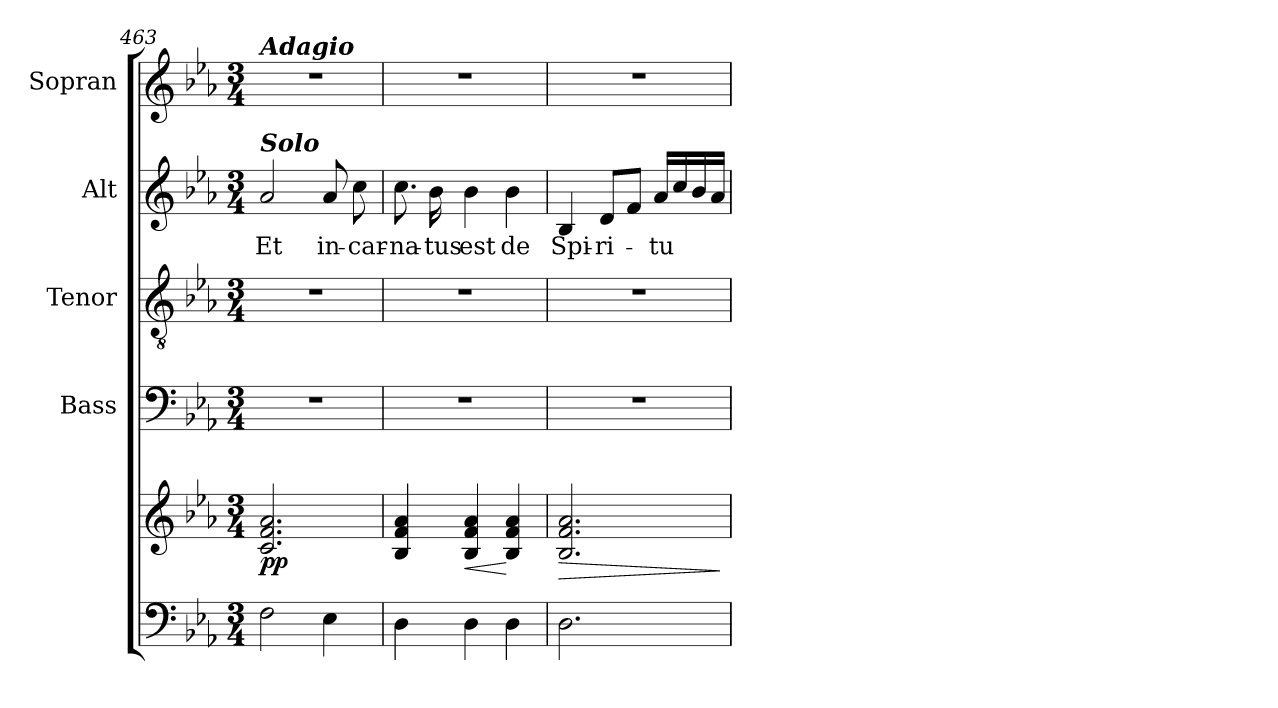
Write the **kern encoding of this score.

**kern	**kern	**dynam	**kern	**kern	**kern	**text	**kern
*part5	*part5	*part5	*part4	*part3	*part2	*part2	*part1
*staff6	*staff5	*staff5/6	*staff4	*staff3	*staff2	*staff2	*staff1
*	*	*	*I"Bass	*I"Tenor	*I"Alt	*	*I"Sopran
*	*	*	*I'B.	*I'T.	*I'A.	*	*I'S.
!!LO:PB:g=z
*clefF4	*clefG2	*	*clefF4	*clefGv2	*clefG2	*	*clefG2
*k[b-e-a-]	*k[b-e-a-]	*	*k[b-e-a-]	*k[b-e-a-]	*k[b-e-a-]	*	*k[b-e-a-]
*E-:	*E-:	*	*E-:	*E-:	*E-:	*	*E-:
*M3/4	*M3/4	*	*M3/4	*M3/4	*M3/4	*	*M3/4
=463	=463	=463	=463	=463	=463	=463	=463
!	!	!	!	!	!	!	!LO:TX:a:Bi:t=Adagio
!	!	!	!	!	!LO:TX:a:Bi:t=Solo	!	!
!	!	!LO:DY:b	!	!	!	!LO:LY:b	!
2F\	2.c/ 2.f/ 2.a-/	pp	2.r	2.r	2a-/	Et	2.r
!	!	!	!	!	!	!LO:LY:b	!
4E-\	.	.	.	.	8a-/	in-	.
!	!	!	!	!	!	!LO:LY:b	!
.	.	.	.	.	8cc\	-car-	.
=464	=464	=464	=464	=464	=464	=464	=464
!	!	!	!	!	!	!LO:LY:b	!
4D\	4B-/ 4f/ 4a-/	.	2.r	2.r	8.cc\	-na-	2.r
!	!	!	!	!	!	!LO:LY:b	!
.	.	.	.	.	16b-\	-tus	.
!	!	!LO:HP:b	!	!	!	!LO:LY:b	!
4D\	4B-/ 4f/ 4a-/	<	.	.	4b-\	est	.
!	!	!	!	!	!	!LO:LY:b	!
4D\	4B-/ 4f/ 4a-/	[	.	.	4b-\	de	.
=465	=465	=465	=465	=465	=465	=465	=465
!	!	!LO:HP:b	!	!	!	!LO:LY:b	!
2.D\	2.B-/ 2.f/ 2.a-/	>	2.r	2.r	4B-/	Spi-	2.r
!	!	!	!	!	!	!LO:LY:b	!
.	.	.	.	.	8d/L	-ri-	.
.	.	.	.	.	8f/J	.	.
!	!	!	!	!	!	!LO:LY:b	!
.	.	.	.	.	16a-/LL	-tu	.
.	.	.	.	.	16cc/	.	.
.	.	.	.	.	16b-/	.	.
.	.	.	.	.	16a-/JJ	.	.
.	.	]	.	.	.	.	.
=	=	=	=	=	=	=	=
*-	*-	*-	*-	*-	*-	*-	*-
